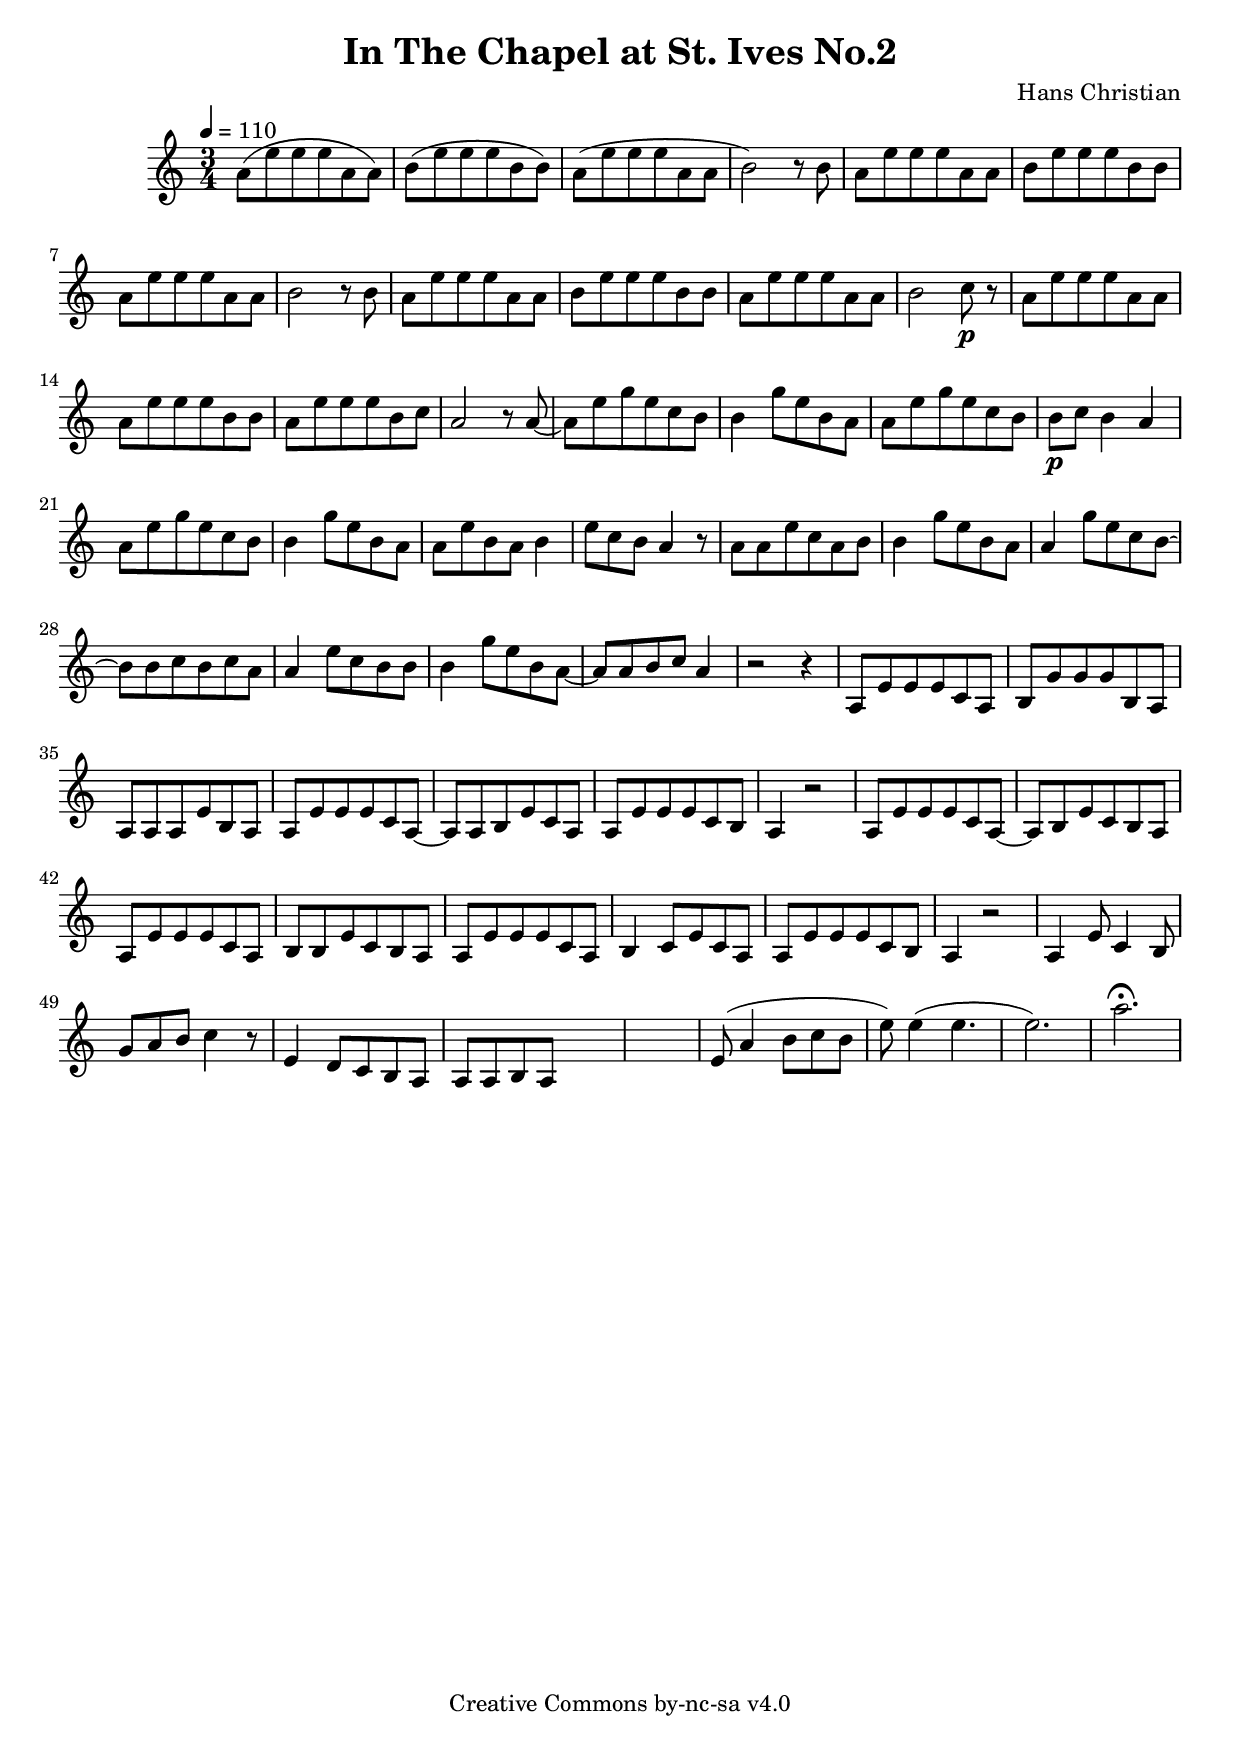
\header {
	title = "In The Chapel at St. Ives No.2"
	composer = "Hans Christian"
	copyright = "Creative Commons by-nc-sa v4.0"
}

\score {
	\new Staff \with {midiInstrument = #"cello"} <<
	\time 3/4
	\tempo 4=110
	\relative {
	a'8( e' e e a, a)
	b( e e e b b) % 00:05 mark at the second e
	a( e' e e a, a
	b2) r8 b

	a e' e e a, a % 00:10 mark at the end
	b e e e b b
	a e' e e a, a
	b2 r8 b

	a8 e' e e a, a % 00:15 mark at the opening a
	b e e e b b
	a e' e e a, a
	b2 c8\p r % 00:20 mark at b

	a e' e e a, a
	a e' e e b b
	a e' e e b c % 00:25 mark at b
	a2 r8 a~

	a e' g e c b
	b4 g'8 e b a % 00:30 mark at g
	a e' g e c b % FIXME crescendo to piano here?
	b\p c b4 a

	a8\! e' g e c b % 00:35 mark at c
	b4 g'8 e b a
	a e' b a b4
	e8 c b a4 r8 % 00:40 mark at a

	a a e' c a b
	b4 g'8 e b a
	a4 g'8 e c b~ % 00:45 mark at e
	b b c b c a

	a4 e'8 c b b
	b4 g'8 e b a~ % FIXME: I'm not super-happy about the rhythm of this b quarter note.
	a a b c a4 % 00:50 mark at the beginning of the measure
	r2 r4

	a,8 e' e e c a % 00:55 mark at c
	b g' g g b, a
	a a a e' b a
	a e' e e c a~ % 01:00 mark at the beginning of the measure
	a a b e c a
	a e' e e c b
	a4 r2 % 01:05 mark at a

	a8 e' e e c a~
	a b e c b a
	a e' e e c a % 01:10 mark at the second e
	b b e c b a
	a e' e e c a
	b4 c8 e c a % 01:15 mark at a
	a e' e e c b
	a4 r2

	a4 e'8 c4 b8 %01:20 mark at b
	g'8 a b c4 r8
	e,4 d8 c b a
	a a b a s4 %???

	%END section
	% total work in progress. FIXME: port to relative notation.
	s2. %PLACEHOLDER
	e'8( a4 b8 c b %works better when played on the 2nd string, FIXME: add markers for that

	e8) e4( e4. % 09:00 mark
	e2.) %FIXME: measure the duration of this e group.
	a2.\fermata
	}

	>>
	\layout{}
	\midi{}
}
